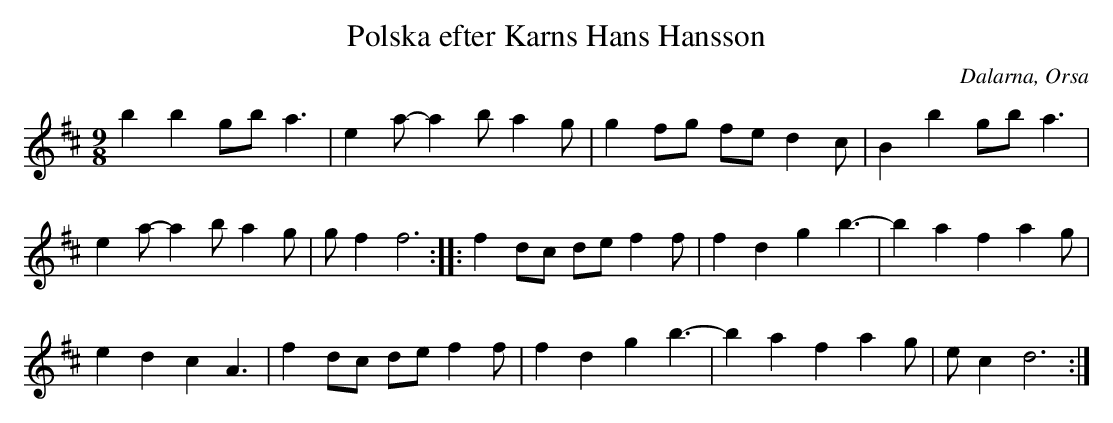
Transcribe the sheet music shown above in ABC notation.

X:1
T: Polska efter Karns Hans Hansson
O: Dalarna, Orsa
M: 9/8
L: 1/4
K: D
b b g/b/ a3/2 | e a/-a b/ a g/ | g f/g/ f/e/ d c/ | B b g/b/ a3/2 |
e a/-a b/ a g/ | g/ f f3 :: f d/c/ d/e/ f f/ | f d g b3/2- | b a f a g/ |
e d c A3/2 | f d/c/ d/e/ f f/ | f d g b3/2- | b a f a g/ | e/c d3 :|]
